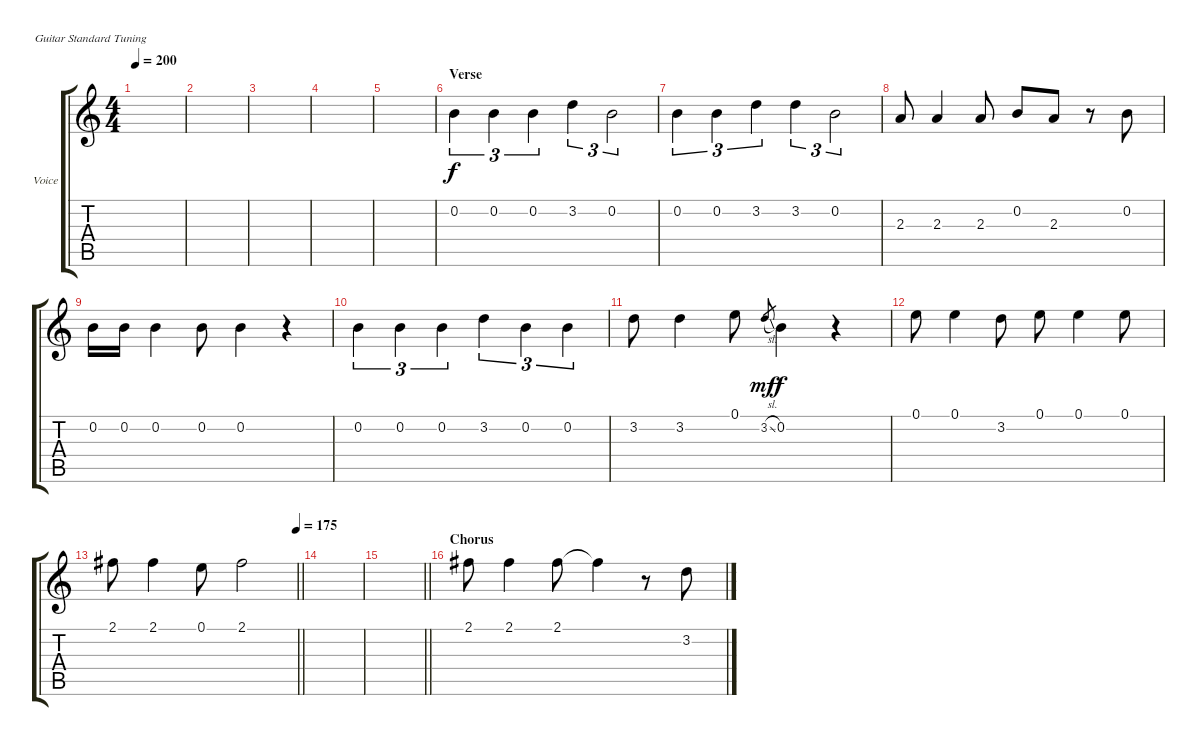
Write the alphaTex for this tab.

\bracketExtendMode groupsimilarinstruments
\firstSystemTrackNameOrientation horizontal
\otherSystemsTrackNameOrientation horizontal
\track ("Voice" "Voice") {mute instrument lead6voice}
\staff {score tabs}
\tuning (E4 B3 G3 D3 A2 E2)
\displaytranspose 12
\ts (4 4)
\tempo 200
\clef g2
\ks c
|
|
|
|
|
\section ("" "Verse")
0.2.4{tu (3 2)} 0.2.4{tu (3 2)} 0.2.4{tu (3 2)} 3.2.4{tu (3 2)} 0.2.2{tu (3 2)} |
0.2.4{tu (3 2)} 0.2.4{tu (3 2)} 3.2.4{tu (3 2)} 3.2.4{tu (3 2)} 0.2.2{tu (3 2)} |
2.3.8 2.3.4 2.3.8 0.2.8 2.3.8 r.8 0.2.8 |
0.2.16 0.2.16 0.2.4 0.2.8 0.2.4 r.4 |
0.2.4{tu (3 2)} 0.2.4{tu (3 2)} 0.2.4{tu (3 2)} 3.2.4{tu (3 2)} 0.2.4{tu (3 2)} 0.2.4{tu (3 2)} |
3.2.8 3.2.4 0.1.8 3.2{sl}.8{gr dy mf} 0.2.4{dy f} r.4 |
0.1.8 0.1.4 3.2.8 0.1.8 0.1.4 0.1.8 |
\tempo (175 1)
\barLineRight lightlight
2.1.8 2.1.4 0.1.8 2.1.2 |
|
\barLineRight lightlight
|
\section ("" "Chorus")
2.1.8 2.1.4 2.1.8 2.1{t}.4 r.8 3.2.8
